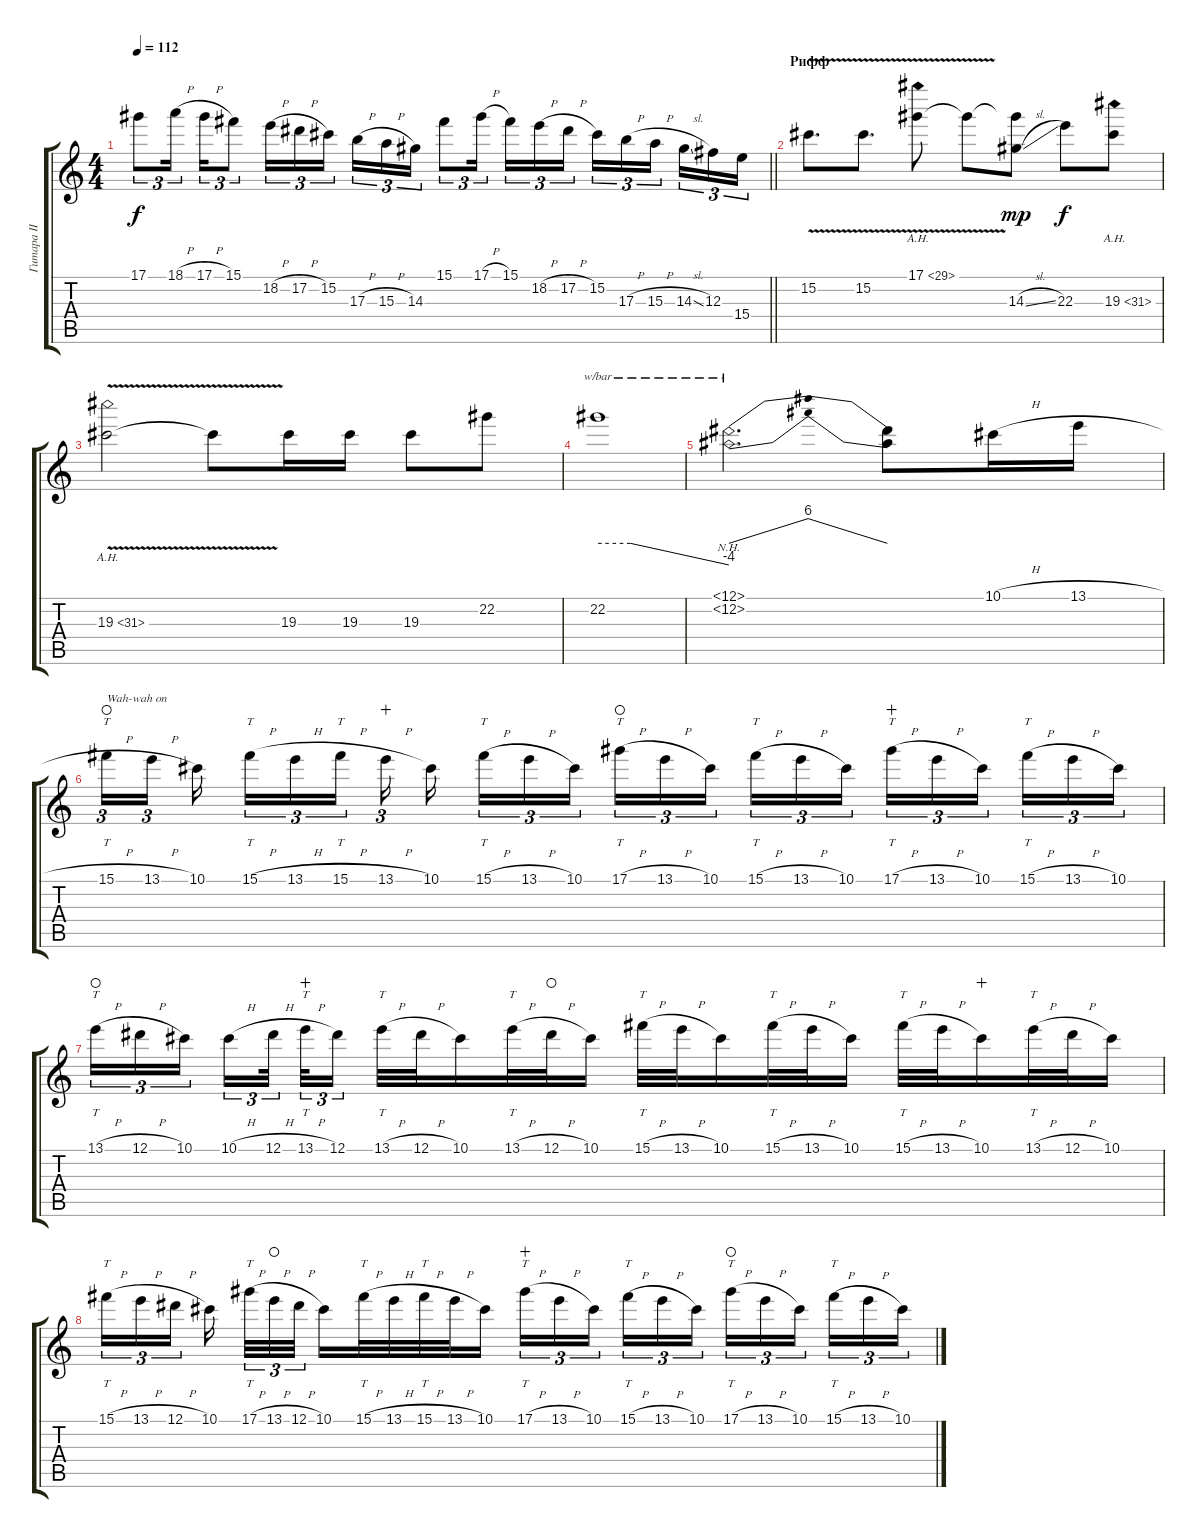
\track ("Гитара II" "Гитара II") {instrument distortionguitar}
\staff {score tabs}
\tuning (Eb4 Bb3 Gb3 Db3 Ab2 Eb2) {hide}
\ts (4 4)
\tempo 112
\clef g2
\barLineRight lightlight
\ks aminor
17.1.8{tu (3 2) dy f} 18.1{h}.16{tu (3 2) beam splitsecondary} 17.1{h}.16{tu (3 2)} 15.1.8{tu (3 2)} 18.2{h}.16{tu (3 2)} 17.2{h}.16{tu (3 2)} 15.2.16{tu (3 2) beam splitsecondary} 17.3{h}.16{tu (3 2)} 15.3{h}.16{tu (3 2)} 14.3.16{tu (3 2)} 15.1.8{tu (3 2)} 17.1{h}.16{tu (3 2) beam splitsecondary} 15.1.16{tu (3 2)} 18.2{h}.16{tu (3 2)} 17.2{h}.16{tu (3 2)} 15.2.16{tu (3 2)} 17.3{h}.16{tu (3 2)} 15.3{h}.16{tu (3 2) beam splitsecondary} 14.3{sl}.16{tu (3 2)} 12.3.16{tu (3 2)} 15.4.16{tu (3 2)} |
\section ("" "Рифф")
15.2{v}.8{d} 15.2{v}.8{d} 17.1{ah 12 v}.8 17.1{t}.8 (17.1{t} 14.3{sl}).8{dy mp} 22.3.8{dy f} 19.3{ah 12}.8 |
19.3{ah 12 v}.2 19.3{t}.8 19.3.16 19.3.16 19.3.8 22.2.8 |
22.2.1{tbe (custom default 0 0 15 0 60 -16)} |
(12.1{nh} 12.2{nh}).2{d tbe (dip default 0 0 56 24 60 0)} (12.1{t} 12.2{t}).8 10.1{h}.16 13.1{h}.16 |
15.1{h}.16{tt tu (3 2) txt "Wah-wah on" waho} 13.1{h}.16{tu (3 2) beam splitsecondary} 10.1.16{beam splitsecondary} 15.1{h}.16{tt tu (3 2)} 13.1{h}.16{tu (3 2)} 15.1{h}.16{tt tu (3 2)} 13.1{h}.16{tu (3 2) wahc beam splitsecondary} 10.1.16{beam splitsecondary} 15.1{h}.16{tt tu (3 2)} 13.1{h}.16{tu (3 2)} 10.1.16{tu (3 2)} 17.1{h}.16{tt tu (3 2) waho} 13.1{h}.16{tu (3 2)} 10.1.16{tu (3 2) beam splitsecondary} 15.1{h}.16{tt tu (3 2)} 13.1{h}.16{tu (3 2)} 10.1.16{tu (3 2)} 17.1{h}.16{tt tu (3 2) wahc} 13.1{h}.16{tu (3 2)} 10.1.16{tu (3 2) beam splitsecondary} 15.1{h}.16{tt tu (3 2)} 13.1{h}.16{tu (3 2)} 10.1.16{tu (3 2)} |
13.1{h}.16{tt tu (3 2) waho} 12.1{h}.16{tu (3 2)} 10.1.16{tu (3 2) beam splitsecondary} 10.1{h}.16{tu (3 2)} 12.1{h}.32{tu (3 2) beam splitsecondary} 13.1{h}.32{tt tu (3 2) wahc} 12.1.16{tu (3 2)} 13.1{h}.32{tt} 12.1{h}.32 10.1.16 13.1{h}.32{tt} 12.1{h}.32{waho} 10.1.16 15.1{h}.32{tt} 13.1{h}.32 10.1.16 15.1{h}.32{tt} 13.1{h}.32 10.1.16 15.1{h}.32{tt} 13.1{h}.32 10.1.16{wahc} 13.1{h}.32{tt} 12.1{h}.32 10.1.16 |
15.1{h}.16{tt tu (3 2)} 13.1{h}.16{tu (3 2)} 12.1{h}.16{tu (3 2) beam splitsecondary} 10.1.16{beam splitsecondary} 17.1{h}.32{tt tu (3 2)} 13.1{h}.32{tu (3 2) waho} 12.1{h}.32{tu (3 2)} 10.1.16 15.1{h}.32{tt} 13.1{h}.32 15.1{h}.32{tt} 13.1{h}.32 10.1.16 17.1{h}.16{tt tu (3 2) wahc} 13.1{h}.16{tu (3 2)} 10.1.16{tu (3 2) beam splitsecondary} 15.1{h}.16{tt tu (3 2)} 13.1{h}.16{tu (3 2)} 10.1.16{tu (3 2)} 17.1{h}.16{tt tu (3 2) waho} 13.1{h}.16{tu (3 2)} 10.1.16{tu (3 2) beam splitsecondary} 15.1{h}.16{tt tu (3 2)} 13.1{h}.16{tu (3 2)} 10.1.16{tu (3 2)}
